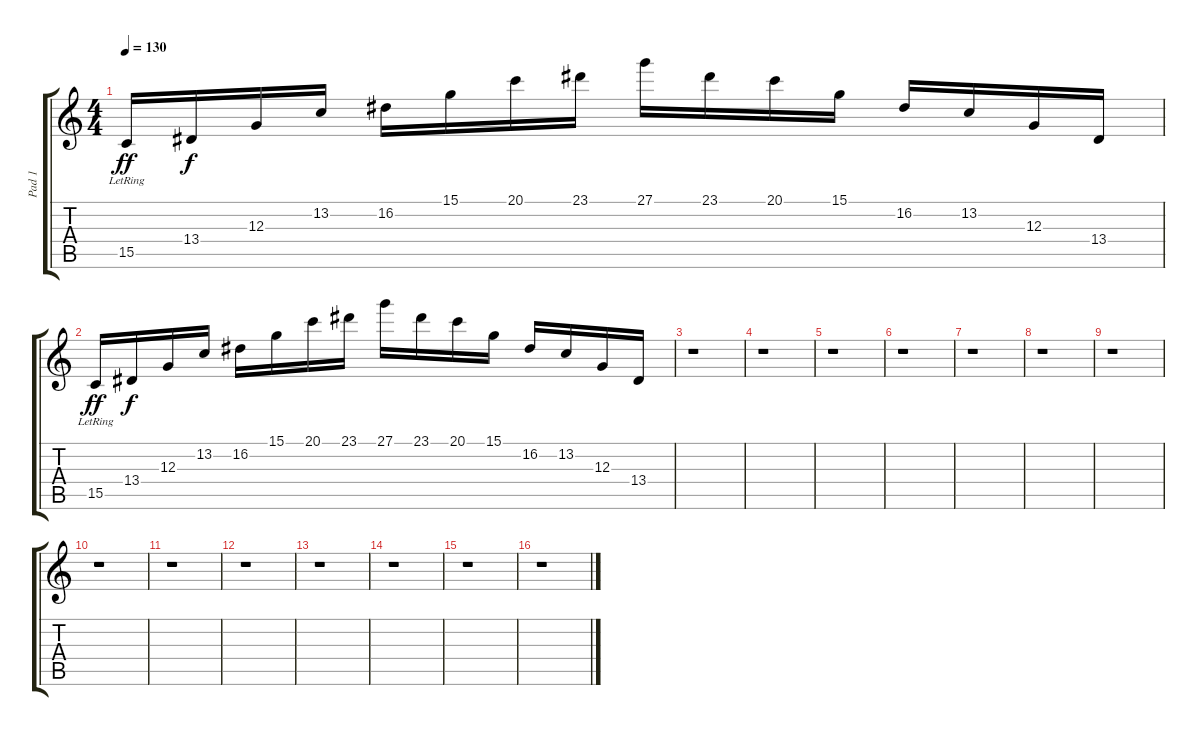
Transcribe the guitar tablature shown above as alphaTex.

\track ("Pad 1" "Pad 1") {instrument fx4atmosphere}
\staff {score tabs}
\tuning (E4 B3 G3 D3 A2 E2) {hide}
\ts (4 4)
\tempo 130
\clef g2
\ks c
15.5{lr}.16{dy ff} 13.4.16{dy f} 12.3.16 13.2.16 16.2.16 15.1.16 20.1.16 23.1.16 27.1.16 23.1.16 20.1.16 15.1.16 16.2.16 13.2.16 12.3.16 13.4.16 |
15.5{lr}.16{dy ff} 13.4.16{dy f} 12.3.16 13.2.16 16.2.16 15.1.16 20.1.16 23.1.16 27.1.16 23.1.16 20.1.16 15.1.16 16.2.16 13.2.16 12.3.16 13.4.16 |
r.1 |
r.1 |
r.1 |
r.1 |
r.1 |
r.1 |
r.1 |
r.1 |
r.1 |
r.1 |
r.1 |
r.1 |
r.1 |
r.1
